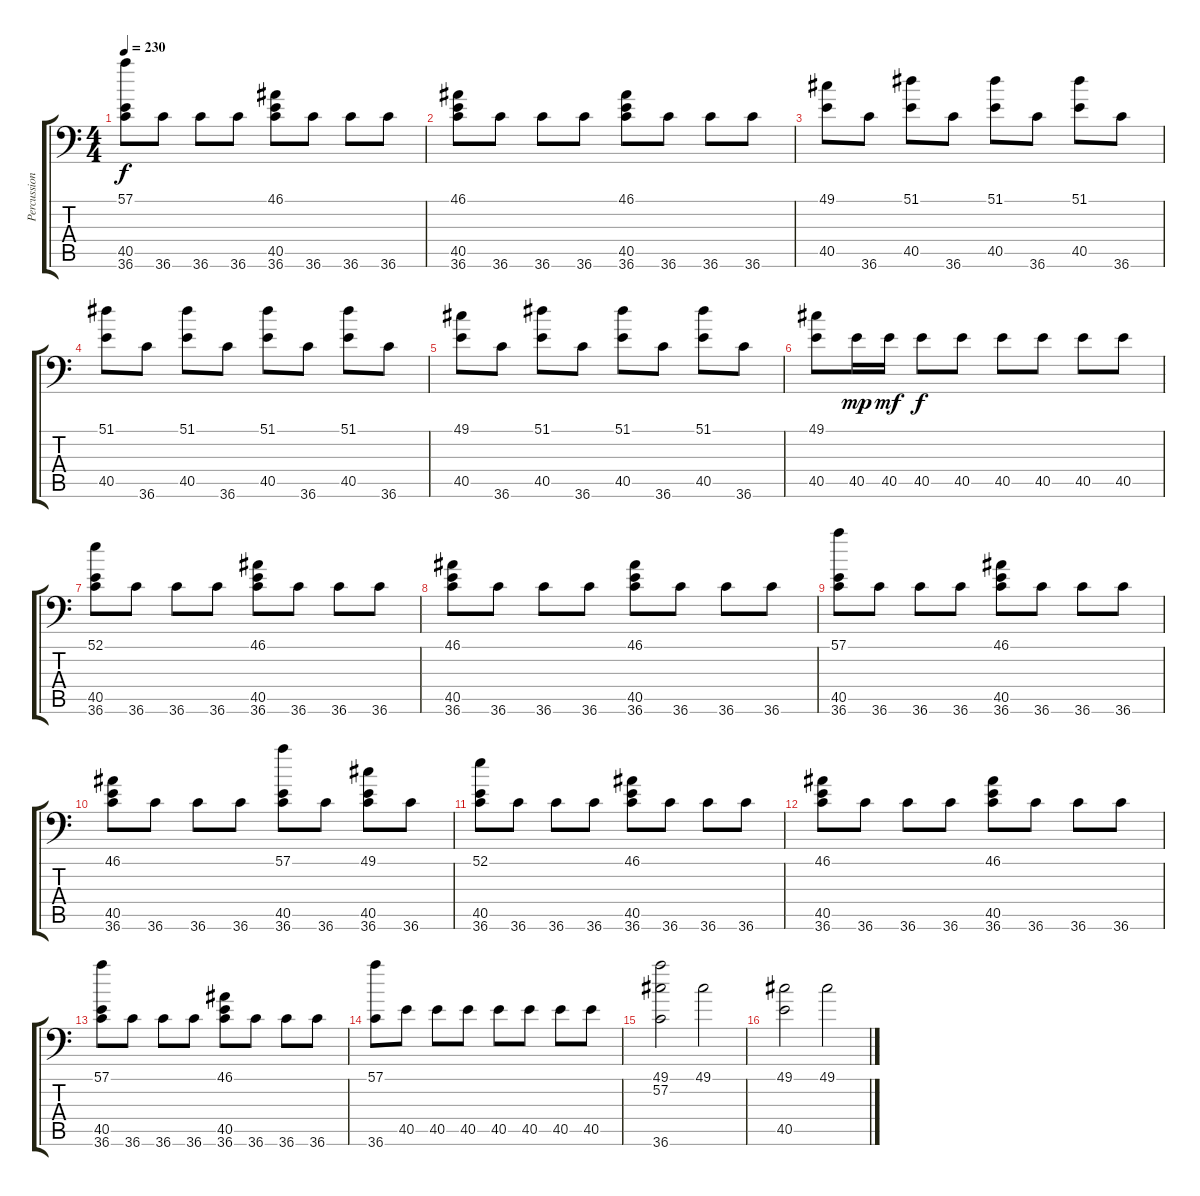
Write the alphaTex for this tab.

\track ("Percussion" "Percussion") {instrument acousticgrandpiano}
\staff {score tabs}
\tuning (C-1 C-1 C-1 C-1 C-1 C-1) {hide}
\ts (4 4)
\tempo 230
\clef f4
\ks c
(57.1 40.5 36.6).8{dy f} 36.6.8 36.6.8 36.6.8 (46.1 40.5 36.6).8 36.6.8 36.6.8 36.6.8 |
(46.1 40.5 36.6).8 36.6.8 36.6.8 36.6.8 (46.1 40.5 36.6).8 36.6.8 36.6.8 36.6.8 |
(49.1 40.5).8 36.6.8 (51.1 40.5).8 36.6.8 (51.1 40.5).8 36.6.8 (51.1 40.5).8 36.6.8 |
(51.1 40.5).8 36.6.8 (51.1 40.5).8 36.6.8 (51.1 40.5).8 36.6.8 (51.1 40.5).8 36.6.8 |
(49.1 40.5).8 36.6.8 (51.1 40.5).8 36.6.8 (51.1 40.5).8 36.6.8 (51.1 40.5).8 36.6.8 |
(49.1 40.5).8 40.5.16{dy mp} 40.5.16{dy mf} 40.5.8{dy f} 40.5.8 40.5.8 40.5.8 40.5.8 40.5.8 |
(52.1 40.5 36.6).8 36.6.8 36.6.8 36.6.8 (46.1 40.5 36.6).8 36.6.8 36.6.8 36.6.8 |
(46.1 40.5 36.6).8 36.6.8 36.6.8 36.6.8 (46.1 40.5 36.6).8 36.6.8 36.6.8 36.6.8 |
(57.1 40.5 36.6).8 36.6.8 36.6.8 36.6.8 (46.1 40.5 36.6).8 36.6.8 36.6.8 36.6.8 |
(46.1 40.5 36.6).8 36.6.8 36.6.8 36.6.8 (57.1 40.5 36.6).8 36.6.8 (49.1 40.5 36.6).8 36.6.8 |
(52.1 40.5 36.6).8 36.6.8 36.6.8 36.6.8 (46.1 40.5 36.6).8 36.6.8 36.6.8 36.6.8 |
(46.1 40.5 36.6).8 36.6.8 36.6.8 36.6.8 (46.1 40.5 36.6).8 36.6.8 36.6.8 36.6.8 |
(57.1 40.5 36.6).8 36.6.8 36.6.8 36.6.8 (46.1 40.5 36.6).8 36.6.8 36.6.8 36.6.8 |
(57.1 36.6).8 40.5.8 40.5.8 40.5.8 40.5.8 40.5.8 40.5.8 40.5.8 |
(49.1 57.2 36.6).2 49.1.2 |
(49.1 40.5).2 49.1.2
